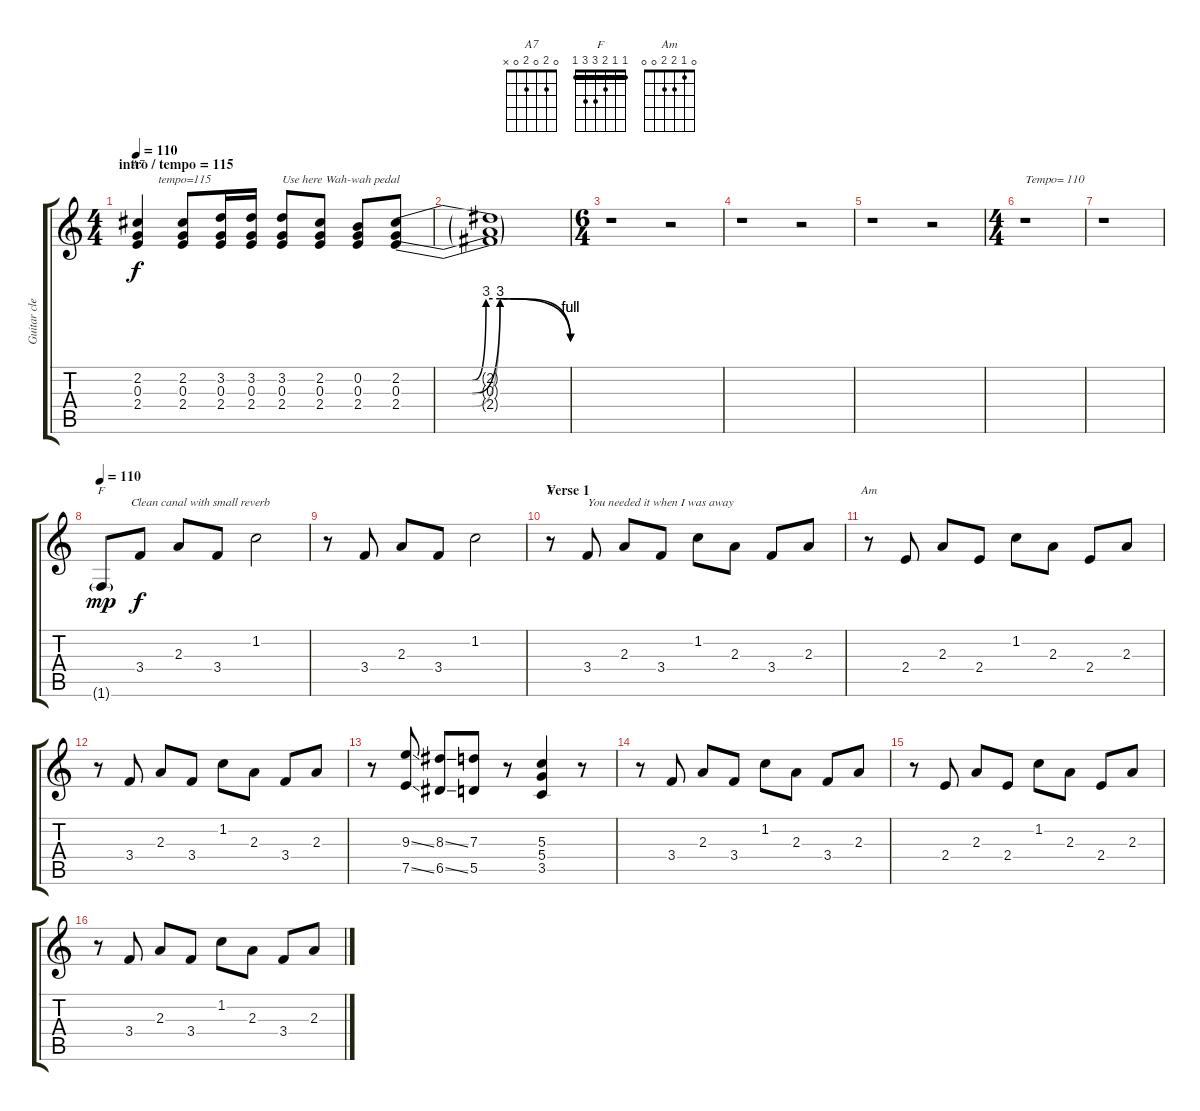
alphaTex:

\track ("Guitar clean" "Guitar cle") {instrument electricguitarclean}
\staff {score tabs}
\tuning (E4 B3 G3 D3 A2 E2) {hide}
\chord ("A7" 0 2 0 2 0 x)
\chord ("F" x 1 2 3 3 1) {barre 1}
\chord ("F" 1 1 2 3 3 1) {barre 1}
\chord ("Am" 0 1 2 2 0 0)
\ts (4 4)
\section ("" "intro / tempo = 115")
\tempo 110
\tempo 115
\tempo 110
\clef g2
\ks c
(2.2 0.3 2.4).4{ch "A7" txt "       tempo=115" dy f instrument acousticguitarnylon} (2.2 0.3 2.4).8 (3.2 0.3 2.4).16 (3.2 0.3 2.4).16 (3.2 0.3 2.4).8{txt "Use here Wah-wah pedal"} (2.2 0.3 2.4).8 (0.2 0.3 2.4).8 (2.2{be (custom 0 0 25 0 30 12 40 12 60 4)} 0.3{be (custom 0 0 25 0 35 12 60 4)} 2.4{be (custom 0 0 19 0 25 0 35 12 60 4)}).8 |
(2.2{t} 0.3{t} 2.4{t}).1 |
\ts (6 4)
r.1 r.2 |
r.1 r.2 |
r.1 r.2 |
\ts (4 4)
r.1{txt "Tempo= 110"} |
r.1 |
\tempo 110
1.6{g}.8{ch "F" txt "          Clean canal with small reverb" dy mp balance 16} 3.4.8{dy f} 2.3.8 3.4.8 1.2.2 |
r.8 3.4.8 2.3.8 3.4.8 1.2.2 |
\section ("" "Verse 1")
r.8{ch "F" balance 8} 3.4.8{txt "You needed it when I was away"} 2.3.8 3.4.8 1.2.8 2.3.8 3.4.8 2.3.8 |
r.8{ch "Am"} 2.4.8 2.3.8 2.4.8 1.2.8 2.3.8 2.4.8 2.3.8 |
r.8 3.4.8 2.3.8 3.4.8 1.2.8 2.3.8 3.4.8 2.3.8 |
r.8 (9.3{ss} 7.5{ss}).8 (8.3{ss} 6.5{ss}).8 (7.3 5.5).8 r.8 (5.3 5.4 3.5).4 r.8 |
r.8 3.4.8 2.3.8 3.4.8 1.2.8 2.3.8 3.4.8 2.3.8 |
r.8 2.4.8 2.3.8 2.4.8 1.2.8 2.3.8 2.4.8 2.3.8 |
r.8 3.4.8 2.3.8 3.4.8 1.2.8 2.3.8 3.4.8 2.3.8
